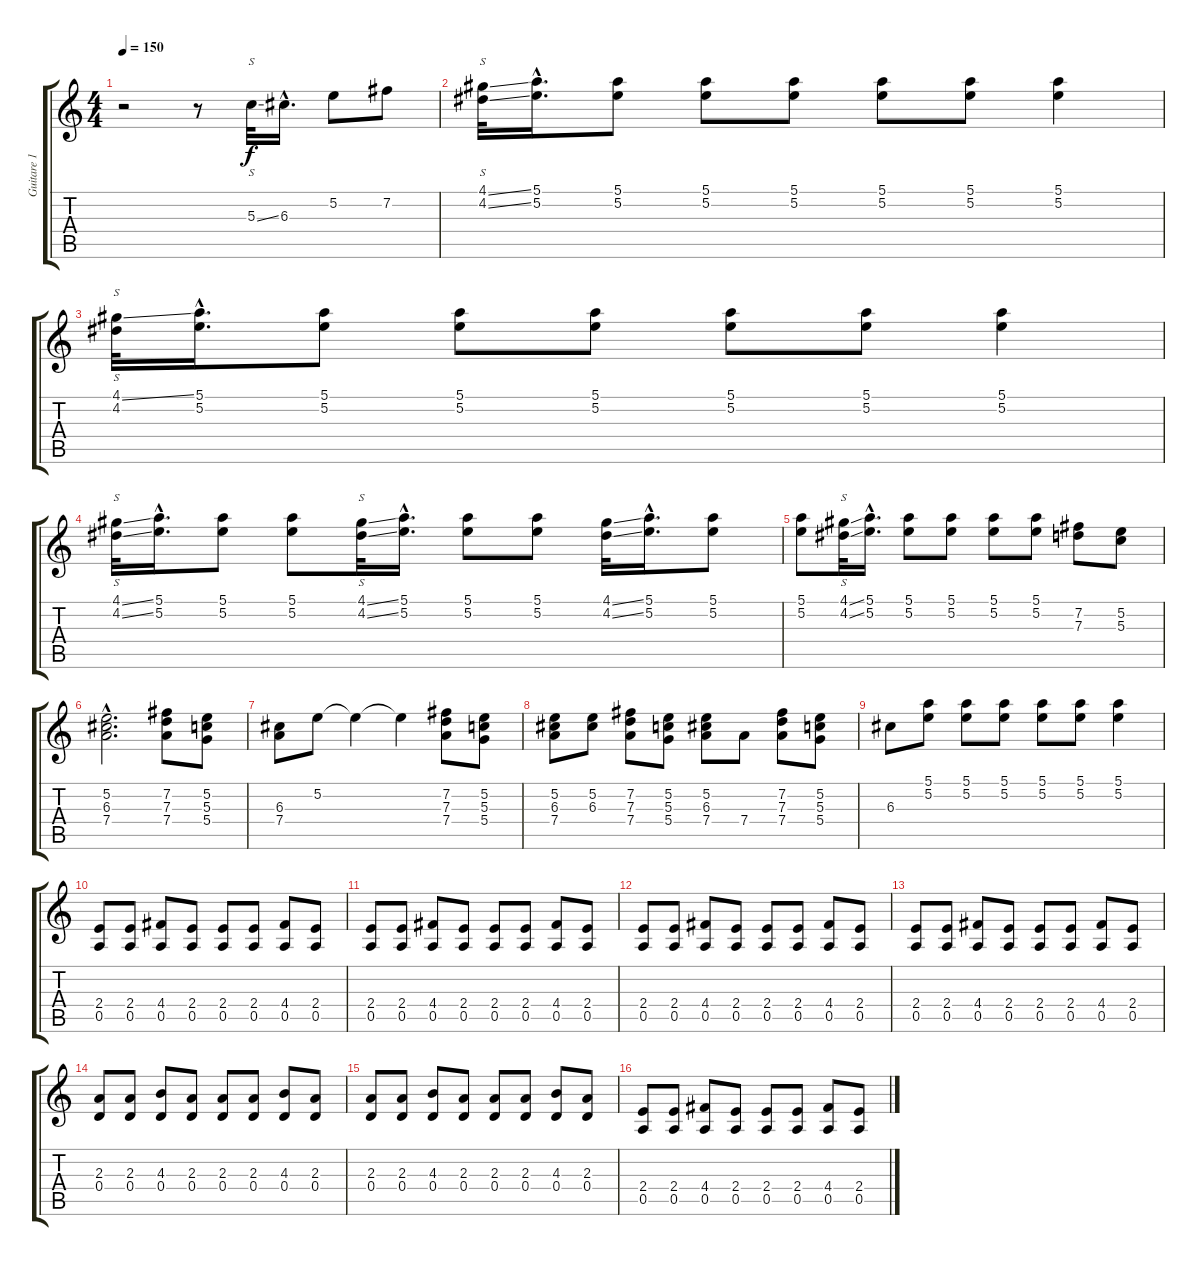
\track ("Guitare 1" "Guitare 1") {instrument overdrivenguitar}
\staff {score tabs}
\tuning (E4 B3 G3 D3 A2 E2) {hide}
\ts (4 4)
\tempo 150
\clef g2
\ks c
r.2{dy f instrument overdrivenguitar} r.8 5.3{ss}.32{s} 6.3{hac}.16{d} 5.2.8 7.2.8 |
(4.1{ss} 4.2{ss}).32{s} (5.1{hac} 5.2{hac}).16{d} (5.1 5.2).8 (5.1 5.2).8 (5.1 5.2).8 (5.1 5.2).8 (5.1 5.2).8 (5.1 5.2).4 |
(4.1{ss} 4.2).32{s} (5.1{hac} 5.2{hac}).16{d} (5.1 5.2).8 (5.1 5.2).8 (5.1 5.2).8 (5.1 5.2).8 (5.1 5.2).8 (5.1 5.2).4 |
(4.1{ss} 4.2{ss}).32{s} (5.1{hac} 5.2{hac}).16{d} (5.1 5.2).8 (5.1 5.2).8 (4.1{ss} 4.2{ss}).32{s} (5.1{hac} 5.2{hac}).16{d} (5.1 5.2).8 (5.1 5.2).8 (4.1{ss} 4.2{ss}).32 (5.1{hac} 5.2{hac}).16{d} (5.1 5.2).8 |
(5.1 5.2).8 (4.1{ss} 4.2{ss}).32{s} (5.1{hac} 5.2{hac}).16{d} (5.1 5.2).8 (5.1 5.2).8 (5.1 5.2).8 (5.1 5.2).8 (7.2 7.3).8 (5.2 5.3).8 |
(5.2{hac} 6.3{hac} 7.4{hac}).2{d} (7.2 7.3 7.4).8 (5.2 5.3 5.4).8 |
(6.3 7.4).8 5.2.8 5.2{t}.4 5.2{t}.4 (7.2 7.3 7.4).8 (5.2 5.3 5.4).8 |
(5.2 6.3 7.4).8 (5.2 6.3).8 (7.2 7.3 7.4).8 (5.2 5.3 5.4).8 (5.2 6.3 7.4).8 7.4.8 (7.2 7.3 7.4).8 (5.2 5.3 5.4).8 |
6.3.8 (5.1 5.2).8 (5.1 5.2).8 (5.1 5.2).8 (5.1 5.2).8 (5.1 5.2).8 (5.1 5.2).4 |
(2.4 0.5).8 (2.4 0.5).8 (4.4 0.5).8 (2.4 0.5).8 (2.4 0.5).8 (2.4 0.5).8 (4.4 0.5).8 (2.4 0.5).8 |
(2.4 0.5).8 (2.4 0.5).8 (4.4 0.5).8 (2.4 0.5).8 (2.4 0.5).8 (2.4 0.5).8 (4.4 0.5).8 (2.4 0.5).8 |
(2.4 0.5).8 (2.4 0.5).8 (4.4 0.5).8 (2.4 0.5).8 (2.4 0.5).8 (2.4 0.5).8 (4.4 0.5).8 (2.4 0.5).8 |
(2.4 0.5).8 (2.4 0.5).8 (4.4 0.5).8 (2.4 0.5).8 (2.4 0.5).8 (2.4 0.5).8 (4.4 0.5).8 (2.4 0.5).8 |
(2.3 0.4).8 (2.3 0.4).8 (4.3 0.4).8 (2.3 0.4).8 (2.3 0.4).8 (2.3 0.4).8 (4.3 0.4).8 (2.3 0.4).8 |
(2.3 0.4).8 (2.3 0.4).8 (4.3 0.4).8 (2.3 0.4).8 (2.3 0.4).8 (2.3 0.4).8 (4.3 0.4).8 (2.3 0.4).8 |
(2.4 0.5).8 (2.4 0.5).8 (4.4 0.5).8 (2.4 0.5).8 (2.4 0.5).8 (2.4 0.5).8 (4.4 0.5).8 (2.4 0.5).8
